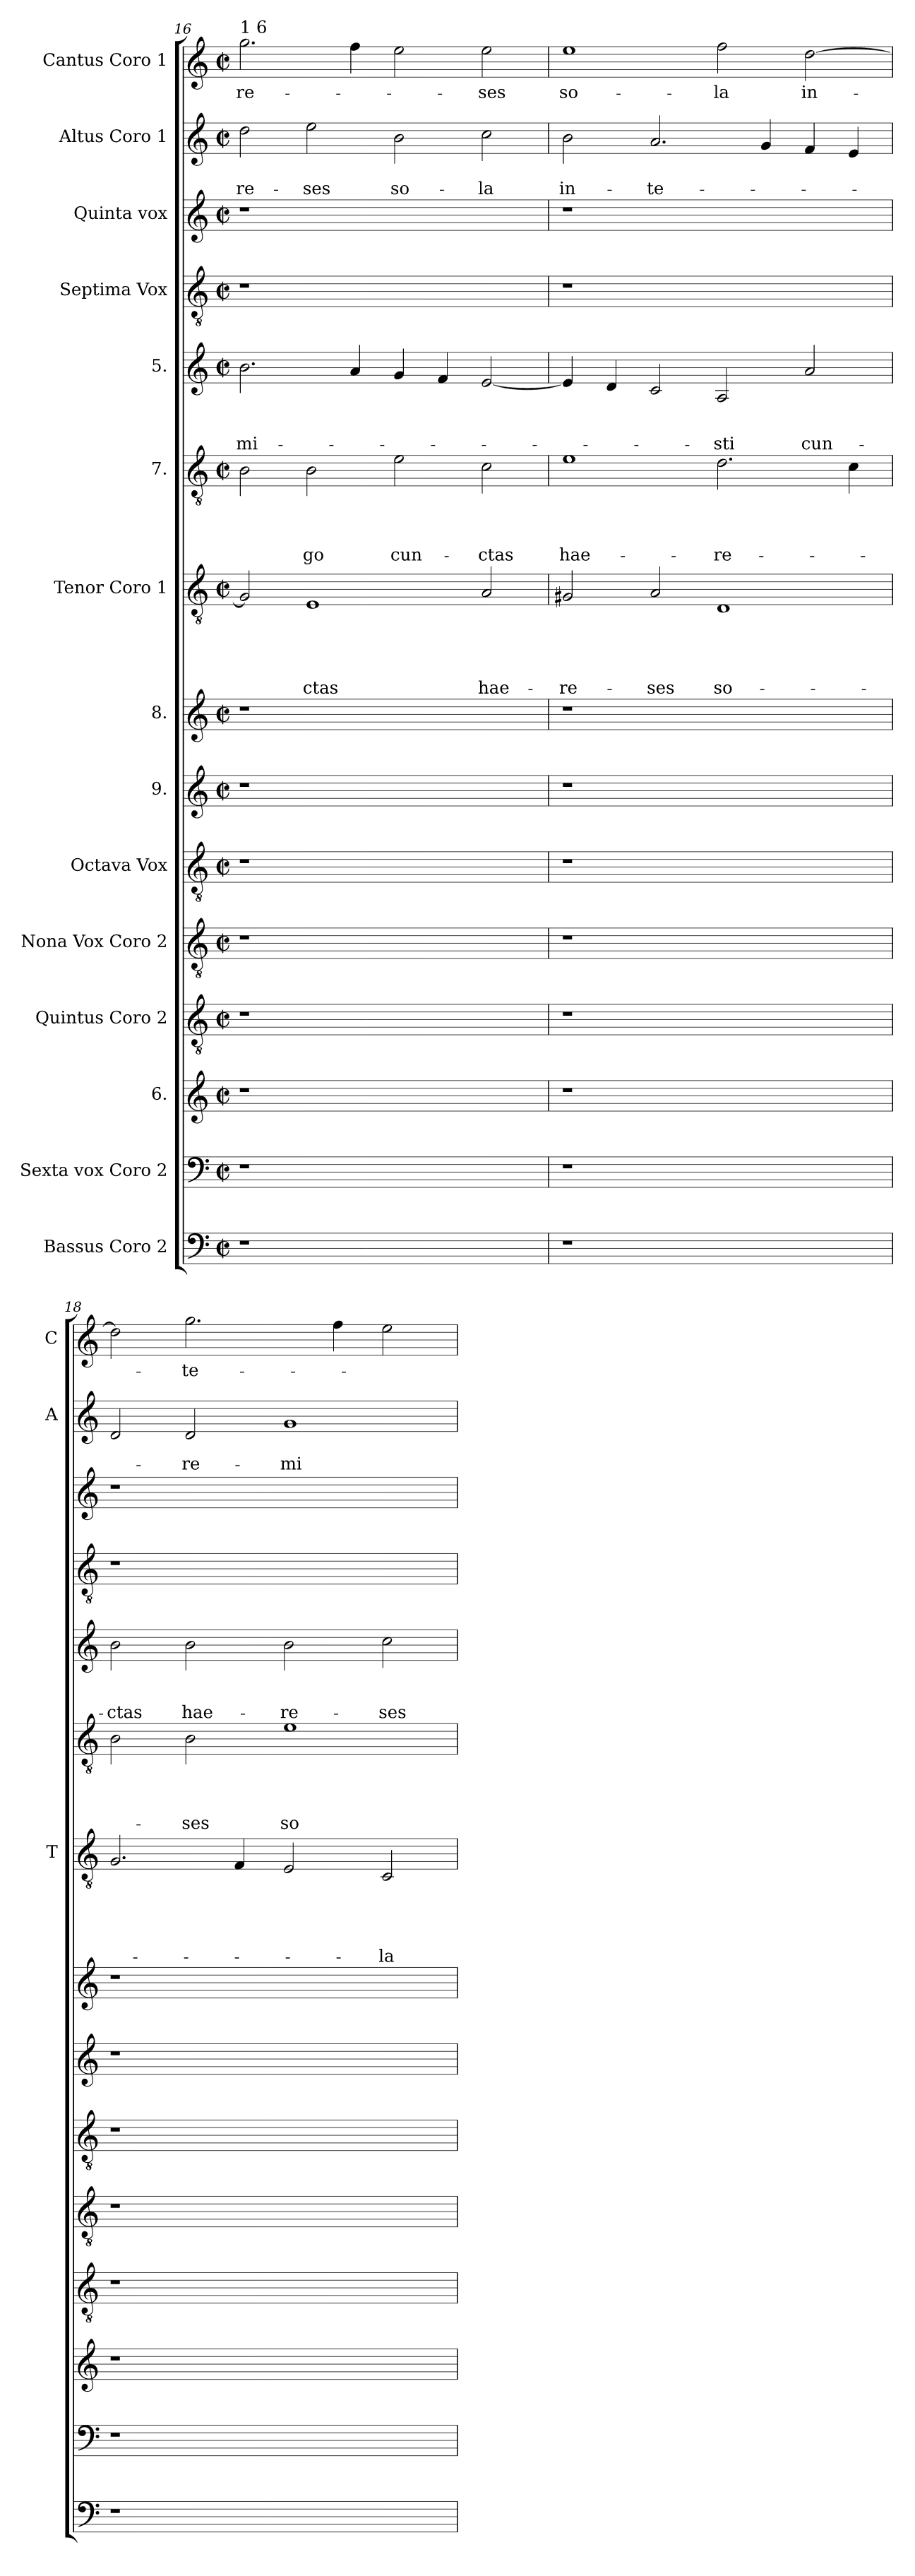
**kern	**kern	**kern	**kern	**kern	**kern	**kern	**kern	**kern	**text	**text	**text	**text	**text	**kern	**text	**text	**text	**text	**kern	**text	**text	**text	**kern	**kern	**kern	**text	**text	**kern	**text
*part15	*part14	*part13	*part12	*part11	*part10	*part9	*part8	*part7	*part7	*part7	*part7	*part7	*part7	*part6	*part6	*part6	*part6	*part6	*part5	*part5	*part5	*part5	*part4	*part3	*part2	*part2	*part2	*part1	*part1
*staff15	*staff14	*staff13	*staff12	*staff11	*staff10	*staff9	*staff8	*staff7	*staff7	*staff7	*staff7	*staff7	*staff7	*staff6	*staff6	*staff6	*staff6	*staff6	*staff5	*staff5	*staff5	*staff5	*staff4	*staff3	*staff2	*staff2	*staff2	*staff1	*staff1
*I"Bassus Coro 2	*I"Sexta vox Coro 2	*I"6.	*I"Quintus Coro 2	*I"Nona Vox Coro 2	*I"Octava Vox	*I"9.	*I"8.	*I"Tenor Coro 1	*	*	*	*	*	*I"7.	*	*	*	*	*I"5.	*	*	*	*I"Septima Vox	*I"Quinta vox	*I"Altus Coro 1	*	*	*I"Cantus Coro 1	*
*	*	*	*	*	*	*	*	*I'T	*	*	*	*	*	*	*	*	*	*	*	*	*	*	*	*	*I'A	*	*	*I'C	*
!!LO:LB:g=z
*clefF4	*clefF4	*clefG2	*clefGv2	*clefGv2	*clefGv2	*clefG2	*clefG2	*clefGv2	*	*	*	*	*	*clefGv2	*	*	*	*	*clefG2	*	*	*	*clefGv2	*clefG2	*clefG2	*	*	*clefG2	*
*k[]	*k[]	*k[]	*k[]	*k[]	*k[]	*k[]	*k[]	*k[]	*	*	*	*	*	*k[]	*	*	*	*	*k[]	*	*	*	*k[]	*k[]	*k[]	*	*	*k[]	*
*C:	*C:	*C:	*C:	*C:	*C:	*C:	*C:	*C:	*	*	*	*	*	*C:	*	*	*	*	*C:	*	*	*	*C:	*C:	*C:	*	*	*C:	*
*M2/2	*M2/2	*M2/2	*M2/2	*M2/2	*M2/2	*M2/2	*M2/2	*M2/2	*	*	*	*	*	*M2/2	*	*	*	*	*M2/2	*	*	*	*M2/2	*M2/2	*M2/2	*	*	*M2/2	*
*met(c|)	*met(c|)	*met(c|)	*met(c|)	*met(c|)	*met(c|)	*met(c|)	*met(c|)	*met(c|)	*	*	*	*	*	*met(c|)	*	*	*	*	*met(c|)	*	*	*	*met(c|)	*met(c|)	*met(c|)	*	*	*met(c|)	*
=16	=16	=16	=16	=16	=16	=16	=16	=16	=16	=16	=16	=16	=16	=16	=16	=16	=16	=16	=16	=16	=16	=16	=16	=16	=16	=16	=16	=16	=16
!	!	!	!	!	!	!	!	!	!	!	!	!	!	!	!	!	!	!	!	!	!	!	!	!	!	!	!	!LO:TX:a:t=1 6	!
!	!	!	!	!	!	!	!	!	!	!	!	!	!	!	!	!	!	!	!	!	!	!LO:LY:b	!	!	!	!	!LO:LY:b	!	!LO:LY:b
1r	1r	1r	1r	1r	1r	1r	1r	2G/]	.	.	.	.	.	2B\	.	.	.	.	2.b\	.	.	-mi-	1r	1r	2dd\	.	-re-	2.gg\	-re-
!	!	!	!	!	!	!	!	!	!	!	!	!	!LO:LY:b	!	!	!	!	!LO:LY:b	!	!	!	!	!	!	!	!	!LO:LY:b	!	!
.	.	.	.	.	.	.	.	1E	.	.	.	.	-ctas	2B\	.	.	.	-go	.	.	.	.	.	.	2ee\	.	-ses	.	.
.	.	.	.	.	.	.	.	.	.	.	.	.	.	.	.	.	.	.	4a/	.	.	.	.	.	.	.	.	4ff\	.
!	!	!	!	!	!	!	!	!	!	!	!	!	!	!	!	!	!	!LO:LY:b	!	!	!	!	!	!	!	!	!LO:LY:b	!	!
1ryy	1ryy	1ryy	1ryy	1ryy	1ryy	1ryy	1ryy	.	.	.	.	.	.	2e\	.	.	.	cun-	4g/	.	.	.	1ryy	1ryy	2b\	.	so-	2ee\	.
.	.	.	.	.	.	.	.	.	.	.	.	.	.	.	.	.	.	.	4f/	.	.	.	.	.	.	.	.	.	.
!	!	!	!	!	!	!	!	!	!	!	!	!	!LO:LY:b	!	!	!	!	!LO:LY:b	!	!	!	!	!	!	!	!	!LO:LY:b	!	!LO:LY:b
.	.	.	.	.	.	.	.	2A/	.	.	.	.	hae-	2c\	.	.	.	-ctas	[<2e/	.	.	.	.	.	2cc\	.	-la	2ee\	-ses
=17	=17	=17	=17	=17	=17	=17	=17	=17	=17	=17	=17	=17	=17	=17	=17	=17	=17	=17	=17	=17	=17	=17	=17	=17	=17	=17	=17	=17	=17
!	!	!	!	!	!	!	!	!	!	!	!	!	!LO:LY:b	!	!	!	!	!LO:LY:b	!	!	!	!	!	!	!	!	!LO:LY:b	!	!LO:LY:b
1r	1r	1r	1r	1r	1r	1r	1r	2G#X/	.	.	.	.	-re-	1e	.	.	.	hae-	4e/]	.	.	.	1r	1r	2b\	.	in-	1ee	so-
.	.	.	.	.	.	.	.	.	.	.	.	.	.	.	.	.	.	.	4d/	.	.	.	.	.	.	.	.	.	.
!	!	!	!	!	!	!	!	!	!	!	!	!	!LO:LY:b	!	!	!	!	!	!	!	!	!	!	!	!	!	!LO:LY:b	!	!
.	.	.	.	.	.	.	.	2A/	.	.	.	.	-ses	.	.	.	.	.	2c/	.	.	.	.	.	2.a/	.	-te-	.	.
!	!	!	!	!	!	!	!	!	!	!	!	!	!LO:LY:b	!	!	!	!	!LO:LY:b	!	!	!	!LO:LY:b	!	!	!	!	!	!	!LO:LY:b
1ryy	1ryy	1ryy	1ryy	1ryy	1ryy	1ryy	1ryy	1D	.	.	.	.	so-	2.d\	.	.	.	-re-	2A/	.	.	-sti	1ryy	1ryy	.	.	.	2ff\	-la
.	.	.	.	.	.	.	.	.	.	.	.	.	.	.	.	.	.	.	.	.	.	.	.	.	4g/	.	.	.	.
!	!	!	!	!	!	!	!	!	!	!	!	!	!	!	!	!	!	!	!	!	!	!LO:LY:b	!	!	!	!	!	!	!LO:LY:b
.	.	.	.	.	.	.	.	.	.	.	.	.	.	.	.	.	.	.	2a/	.	.	cun-	.	.	4f/	.	.	[>2dd\	in-
.	.	.	.	.	.	.	.	.	.	.	.	.	.	4c\	.	.	.	.	.	.	.	.	.	.	4e/	.	.	.	.
=18	=18	=18	=18	=18	=18	=18	=18	=18	=18	=18	=18	=18	=18	=18	=18	=18	=18	=18	=18	=18	=18	=18	=18	=18	=18	=18	=18	=18	=18
!	!	!	!	!	!	!	!	!	!	!	!	!	!	!	!	!	!	!	!	!	!	!LO:LY:b	!	!	!	!	!	!	!
1r	1r	1r	1r	1r	1r	1r	1r	2.G/	.	.	.	.	.	2B\	.	.	.	.	2b\	.	.	-ctas	1r	1r	2d/	.	.	2dd\]	.
!	!	!	!	!	!	!	!	!	!	!	!	!	!	!	!	!	!	!LO:LY:b	!	!	!	!LO:LY:b	!	!	!	!	!LO:LY:b	!	!LO:LY:b
.	.	.	.	.	.	.	.	.	.	.	.	.	.	2B\	.	.	.	-ses	2b\	.	.	hae-	.	.	2d/	.	-re-	2.gg\	-te-
.	.	.	.	.	.	.	.	4F/	.	.	.	.	.	.	.	.	.	.	.	.	.	.	.	.	.	.	.	.	.
!	!	!	!	!	!	!	!	!	!	!	!	!	!	!	!	!	!	!LO:LY:b	!	!	!	!LO:LY:b	!	!	!	!	!LO:LY:b	!	!
1ryy	1ryy	1ryy	1ryy	1ryy	1ryy	1ryy	1ryy	2E/	.	.	.	.	.	1e	.	.	.	so-	2b\	.	.	-re-	1ryy	1ryy	1g	.	-mi-	.	.
.	.	.	.	.	.	.	.	.	.	.	.	.	.	.	.	.	.	.	.	.	.	.	.	.	.	.	.	4ff\	.
!	!	!	!	!	!	!	!	!	!	!	!	!	!LO:LY:b	!	!	!	!	!	!	!	!	!LO:LY:b	!	!	!	!	!	!	!
.	.	.	.	.	.	.	.	2C/	.	.	.	.	-la	.	.	.	.	.	2cc\	.	.	-ses	.	.	.	.	.	2ee\	.
=	=	=	=	=	=	=	=	=	=	=	=	=	=	=	=	=	=	=	=	=	=	=	=	=	=	=	=	=	=
*-	*-	*-	*-	*-	*-	*-	*-	*-	*-	*-	*-	*-	*-	*-	*-	*-	*-	*-	*-	*-	*-	*-	*-	*-	*-	*-	*-	*-	*-
